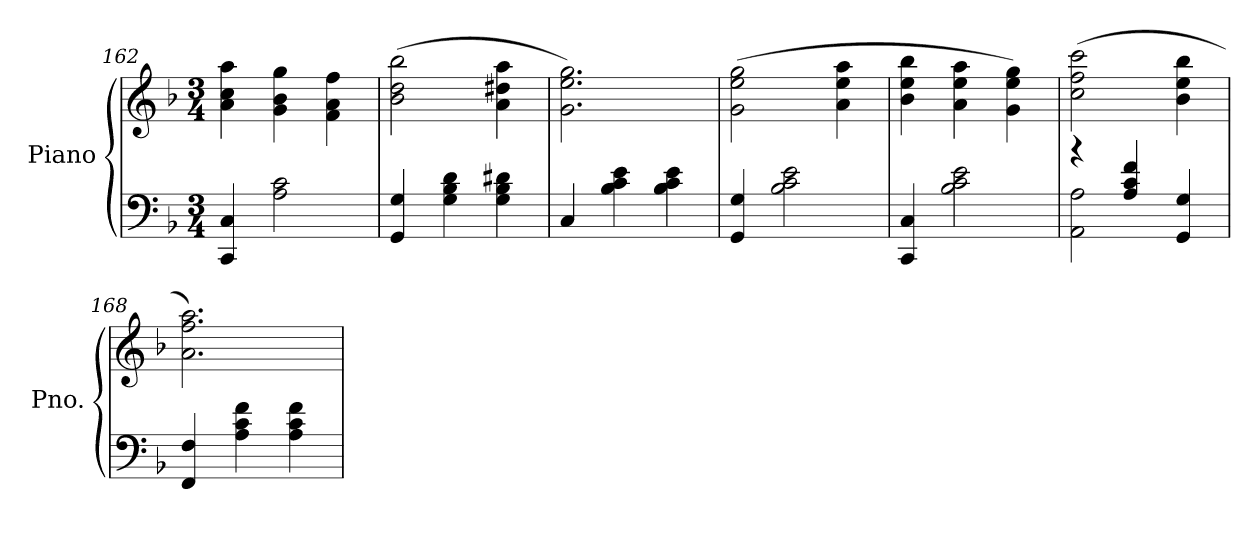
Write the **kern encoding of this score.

**kern	**kern
*part1	*part1
*staff2	*staff1
*I"Piano	*
*I'Pno.	*
*clefF4	*clefG2
*k[b-]	*k[b-]
*M3/4	*M3/4
=162	=162
4CC/ 4C/	4a\ 4cc\ 4aa\
2A\ 2c\	4g\ 4b-\ 4gg\
.	4f\ 4a\ 4ff\
!!LO:LB:g=z
=163	=163
4GG/ 4G/	(>2b-\ 2dd\ 2bb-\
4G\ 4B-\ 4d\	.
4G\ 4B-\ 4d#X\	4a\ 4dd#X\ 4aa\
=164	=164
4C/	2.g\ 2.ee\ 2.gg\)
4B-\ 4c\ 4e\	.
4B-\ 4c\ 4e\	.
=165	=165
4GG/ 4G/	(>2g\ 2ee\ 2gg\
2B-\ 2c\ 2e\	.
.	4a\ 4ee\ 4aa\
=166	=166
4CC/ 4C/	4b-\ 4ee\ 4bb-\
2B-\ 2c\ 2e\	4a\ 4ee\ 4aa\
.	4g\ 4ee\ 4gg\)
=167	=167
*^	*
2AA\ 2A\	4rb	(>2cc\ 2ff\ 2ccc\
.	4A/ 4c/ 4f/	.
4GG/ 4G/	4ryy	4b-\ 4ee\ 4bb-\
*v	*v	*
=168	=168
4FF/ 4F/	2.a\ 2.ff\ 2.aa\)
4A\ 4c\ 4f\	.
4A\ 4c\ 4f\	.
=	=
*-	*-
